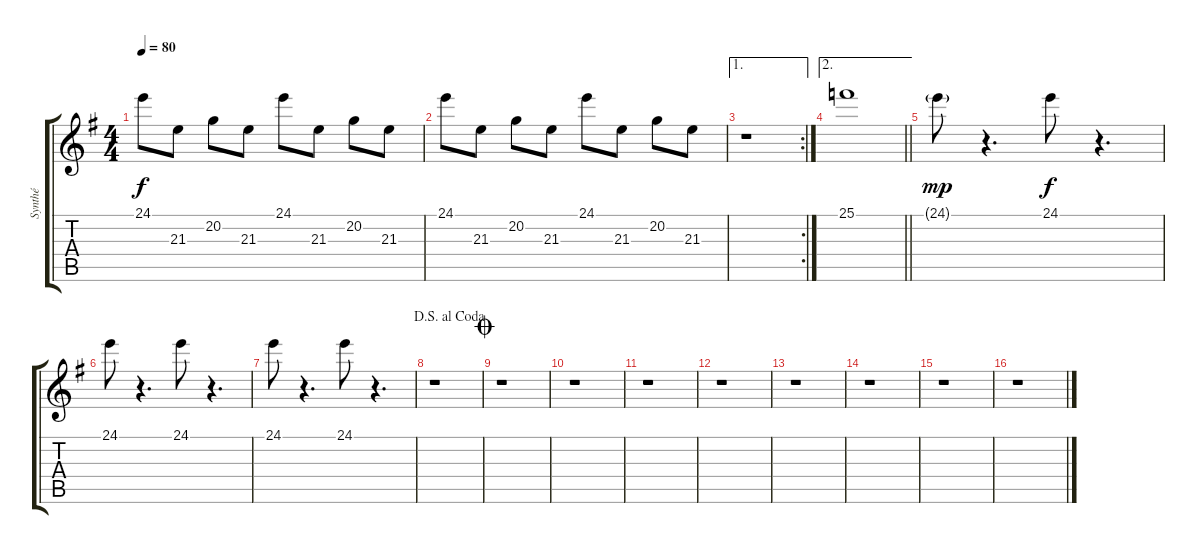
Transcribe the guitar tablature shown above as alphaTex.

\track ("Synthé" "Synthé") {instrument stringensemble1}
\staff {score tabs}
\tuning (E4 B3 G3 D3 A2 E2) {hide}
\ts (4 4)
\tempo 80
\clef g2
\ks g
24.1.8{dy f} 21.3.8 20.2.8 21.3.8 24.1.8 21.3.8 20.2.8 21.3.8 |
24.1.8 21.3.8 20.2.8 21.3.8 24.1.8 21.3.8 20.2.8 21.3.8 |
\ae 1
\rc 2
r.1 |
\ae 2
\barLineRight lightlight
25.1.1 |
24.1{g}.8{dy mp} r.4{d} 24.1.8{dy f} r.4{d} |
24.1.8 r.4{d} 24.1.8 r.4{d} |
24.1.8 r.4{d} 24.1.8 r.4{d} |
\jump dalsegnoalcoda
r.1 |
\jump coda
r.1 |
r.1 |
r.1 |
r.1 |
r.1 |
r.1 |
r.1 |
r.1
